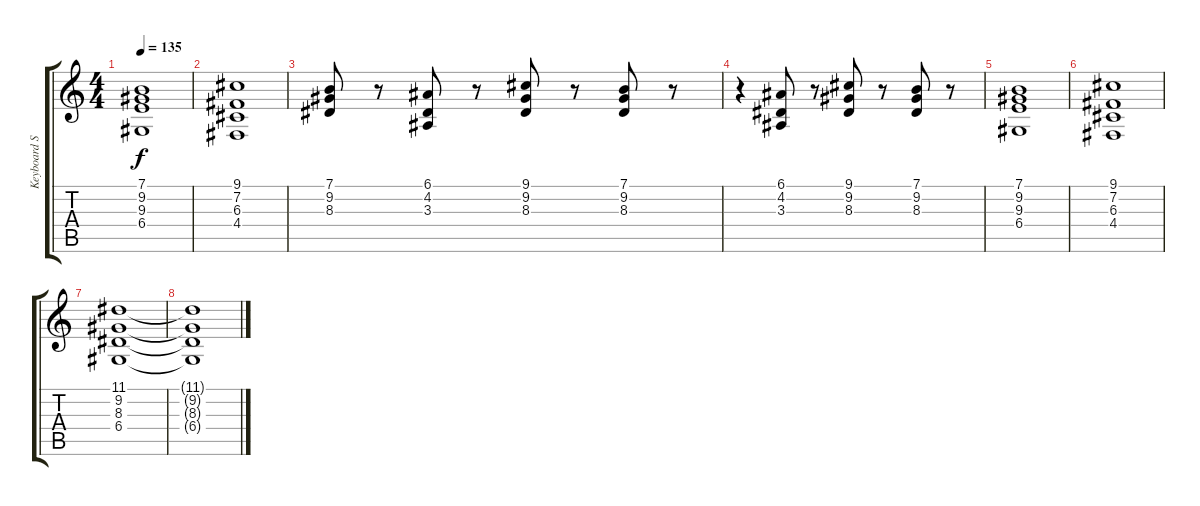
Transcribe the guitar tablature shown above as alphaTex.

\track ("Keyboard Solo" "Keyboard S") {instrument stringensemble1}
\staff {score tabs}
\tuning (E4 B3 G3 D3 A2 E2) {hide}
\ts (4 4)
\tempo 135
\clef g2
\ks c
(7.1 9.2 9.3 6.4).1{dy f} |
(9.1 7.2 6.3 4.4).1 |
(7.1 9.2 8.3).8 r.8 (6.1 4.2 3.3).8 r.8 (9.1 9.2 8.3).8 r.8 (7.1 9.2 8.3).8 r.8 |
r.4 (6.1 4.2 3.3).8 r.8 (9.1 9.2 8.3).8 r.8 (7.1 9.2 8.3).8 r.8 |
(7.1 9.2 9.3 6.4).1 |
(9.1 7.2 6.3 4.4).1 |
(11.1 9.2 8.3 6.4).1 |
(11.1{t} 9.2{t} 8.3{t} 6.4{t}).1
